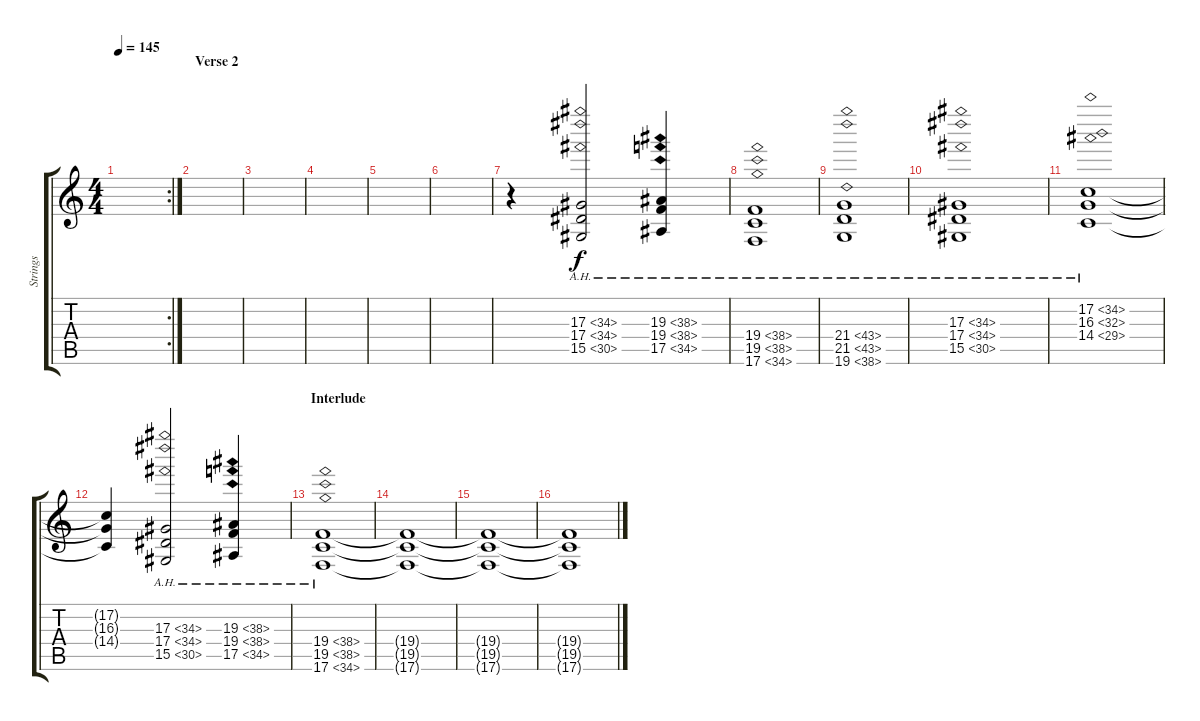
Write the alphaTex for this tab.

\track ("Strings" "Strings") {instrument stringensemble1}
\staff {score tabs}
\tuning (C4 G3 Eb3 Bb2 F2 C2) {hide}
\rc 2
\ts (4 4)
\tempo 145
\clef g2
\ks c
|
\section ("" "Verse 2")
|
|
|
|
|
r.4 (17.3{ah 17} 17.4{ah 17} 15.5{ah 15}).2 (19.3{ah 19} 19.4{ah 19} 17.5{ah 17}).4 |
(19.4{ah 19} 19.5{ah 19} 17.6{ah 17}).1 |
(21.4{ah 22} 21.5{ah 22} 19.6{ah 19}).1 |
(17.3{ah 17} 17.4{ah 17} 15.5{ah 15}).1 |
(17.2{ah 17} 16.3{ah 16} 14.4{ah 15}).1 |
(17.2{t} 16.3{t} 14.4{t}).4 (17.3{ah 17} 17.4{ah 17} 15.5{ah 15}).2 (19.3{ah 19} 19.4{ah 19} 17.5{ah 17}).4 |
\section ("" "Interlude")
(19.4{ah 19} 19.5{ah 19} 17.6{ah 17}).1 |
(19.4{t} 19.5{t} 17.6{t}).1 |
(19.4{t} 19.5{t} 17.6{t}).1 |
(19.4{t} 19.5{t} 17.6{t}).1
